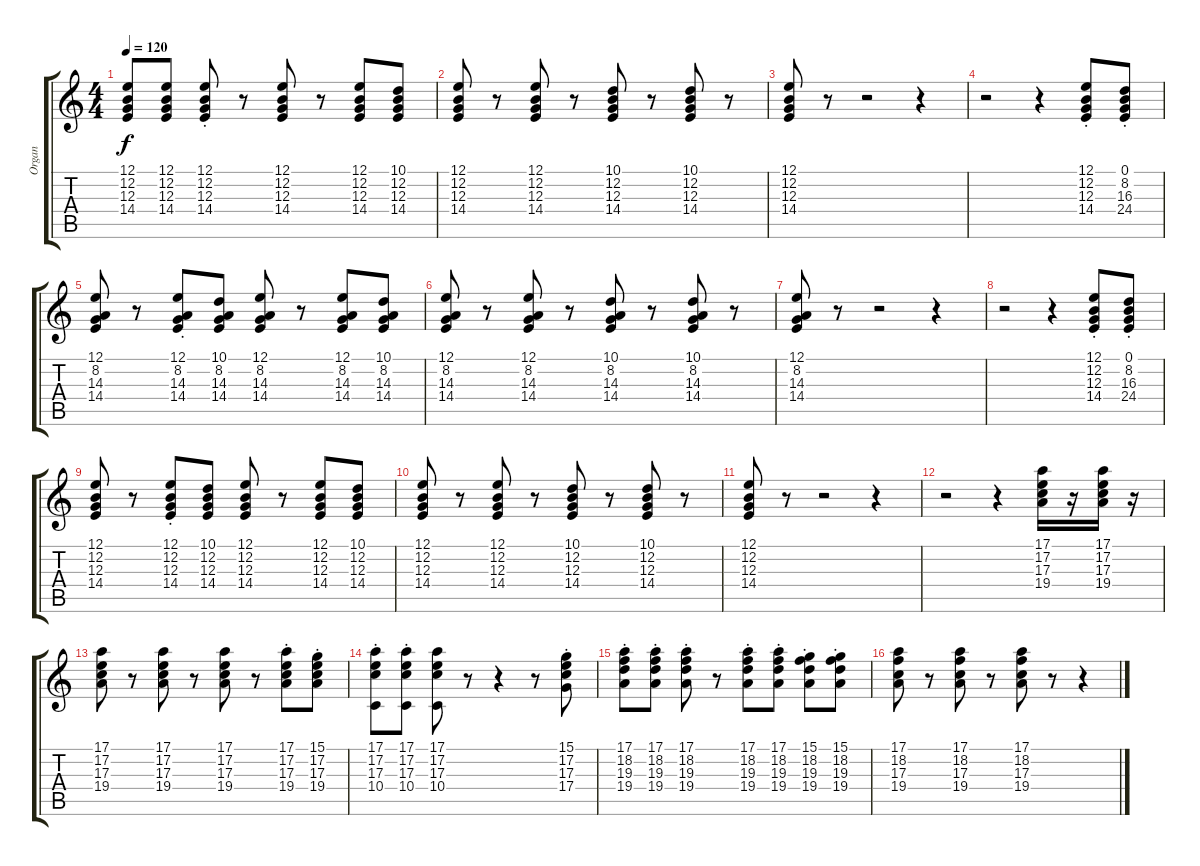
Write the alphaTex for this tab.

\track ("Organ" "Organ") {instrument rockorgan}
\staff {score tabs}
\tuning (E4 B3 G3 D3 A2 E2) {hide}
\ts (4 4)
\tempo 120
\clef g2
\ks c
(12.1 12.2 12.3 14.4).8{dy f} (12.1 12.2 12.3 14.4).8 (12.1 12.2 12.3 14.4{st}).8 r.8 (12.1 12.2 12.3 14.4).8 r.8 (12.1 12.2 12.3 14.4).8 (10.1 12.2 12.3 14.4).8 |
(12.1 12.2 12.3 14.4).8 r.8 (12.1 12.2 12.3 14.4).8 r.8 (10.1 12.2 12.3 14.4).8 r.8 (10.1 12.2 12.3 14.4).8 r.8 |
(12.1 12.2 12.3 14.4).8 r.8 r.2 r.4 |
r.2 r.4 (12.1{st} 12.2{st} 12.3{st} 14.4{st}).8 (0.1{st} 8.2{st} 16.3{st} 24.4{st}).8 |
(12.1 8.2 14.3 14.4).8 r.8 (12.1 8.2 14.3 14.4{st}).8 (10.1 8.2 14.3 14.4).8 (12.1 8.2 14.3 14.4).8 r.8 (12.1 8.2 14.3 14.4).8 (10.1 8.2 14.3 14.4).8 |
(12.1 8.2 14.3 14.4).8 r.8 (12.1 8.2 14.3 14.4).8 r.8 (10.1 8.2 14.3 14.4).8 r.8 (10.1 8.2 14.3 14.4).8 r.8 |
(12.1 8.2 14.3 14.4).8 r.8 r.2 r.4 |
r.2 r.4 (12.1{st} 12.2{st} 12.3{st} 14.4{st}).8 (0.1{st} 8.2{st} 16.3{st} 24.4{st}).8 |
(12.1 12.2 12.3 14.4).8 r.8 (12.1 12.2 12.3 14.4{st}).8 (10.1 12.2 12.3 14.4).8 (12.1 12.2 12.3 14.4).8 r.8 (12.1 12.2 12.3 14.4).8 (10.1 12.2 12.3 14.4).8 |
(12.1 12.2 12.3 14.4).8 r.8 (12.1 12.2 12.3 14.4).8 r.8 (10.1 12.2 12.3 14.4).8 r.8 (10.1 12.2 12.3 14.4).8 r.8 |
(12.1 12.2 12.3 14.4).8 r.8 r.2 r.4 |
r.2 r.4 (17.1 17.2 17.3 19.4).16 r.16 (17.1 17.2 17.3 19.4).16 r.16 |
(17.1 17.2 17.3 19.4).8 r.8 (17.1 17.2 17.3 19.4).8 r.8 (17.1 17.2 17.3 19.4).8 r.8 (17.1{st} 17.2{st} 17.3{st} 19.4{st}).8 (15.1{st} 17.2{st} 17.3{st} 19.4{st}).8 |
(17.1{st} 17.2{st} 17.3{st} 10.4{st}).8 (17.1{st} 17.2{st} 17.3{st} 10.4{st}).8 (17.1 17.2 17.3 10.4).8 r.8 r.4 r.8 (15.1{st} 17.2{st} 17.3{st} 17.4{st}).8 |
(17.1{st} 18.2{st} 19.3{st} 19.4{st}).8 (17.1{st} 18.2{st} 19.3{st} 19.4{st}).8 (17.1{st} 18.2{st} 19.3{st} 19.4{st}).8 r.8 (17.1{st} 18.2{st} 19.3{st} 19.4{st}).8 (17.1{st} 18.2{st} 19.3{st} 19.4{st}).8 (15.1{st} 18.2{st} 19.3{st} 19.4{st}).8 (15.1{st} 18.2{st} 19.3{st} 19.4{st}).8 |
(17.1 18.2 17.3 19.4).8 r.8 (17.1 18.2 17.3 19.4).8 r.8 (17.1 18.2 17.3 19.4).8 r.8 r.4
